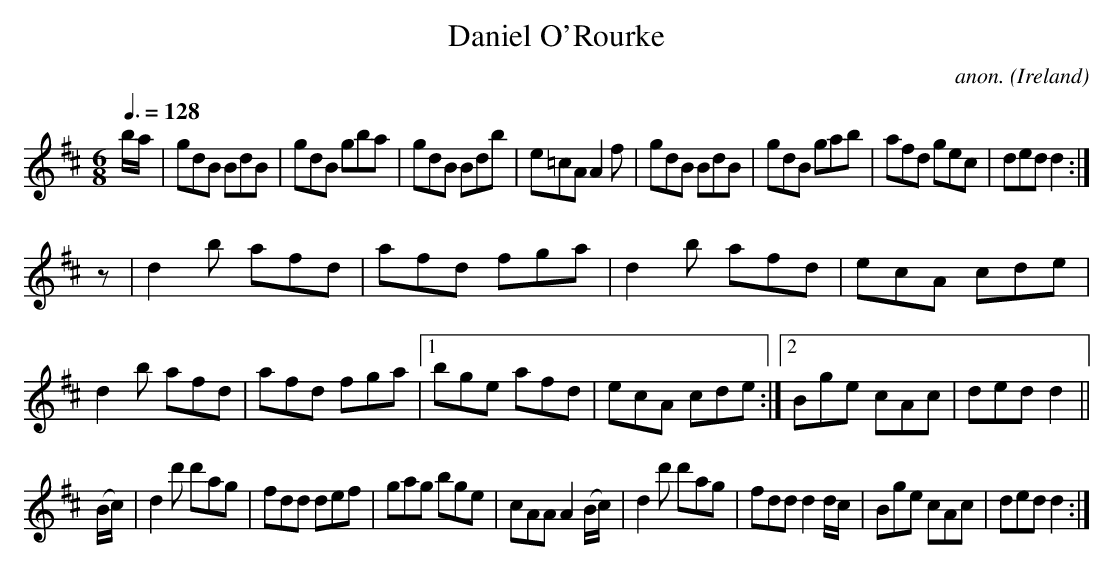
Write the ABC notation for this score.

X:1
T:Daniel O'Rourke
C:anon.
O:Ireland
M:6/8
L:1/8
Q:3/8=128
K:D
b/a/|gdB BdB|gdB gba|gdB Bdb|e=cA A2f|gdB BdB|gdB gab|afd gec|ded d2:|
z|d2b afd|afd fga|d2b afd|ecA cde|d2b afd|afd fga|[1bge afd|ecA cde:|[2Bge cAc|ded d2||
(B/c/)|d2d' d'ag|fdd def|gag bge|cAA A2(B/c/)|d2d' d'ag|fdd d2 d/c/|Bge cAc|ded d2:|
